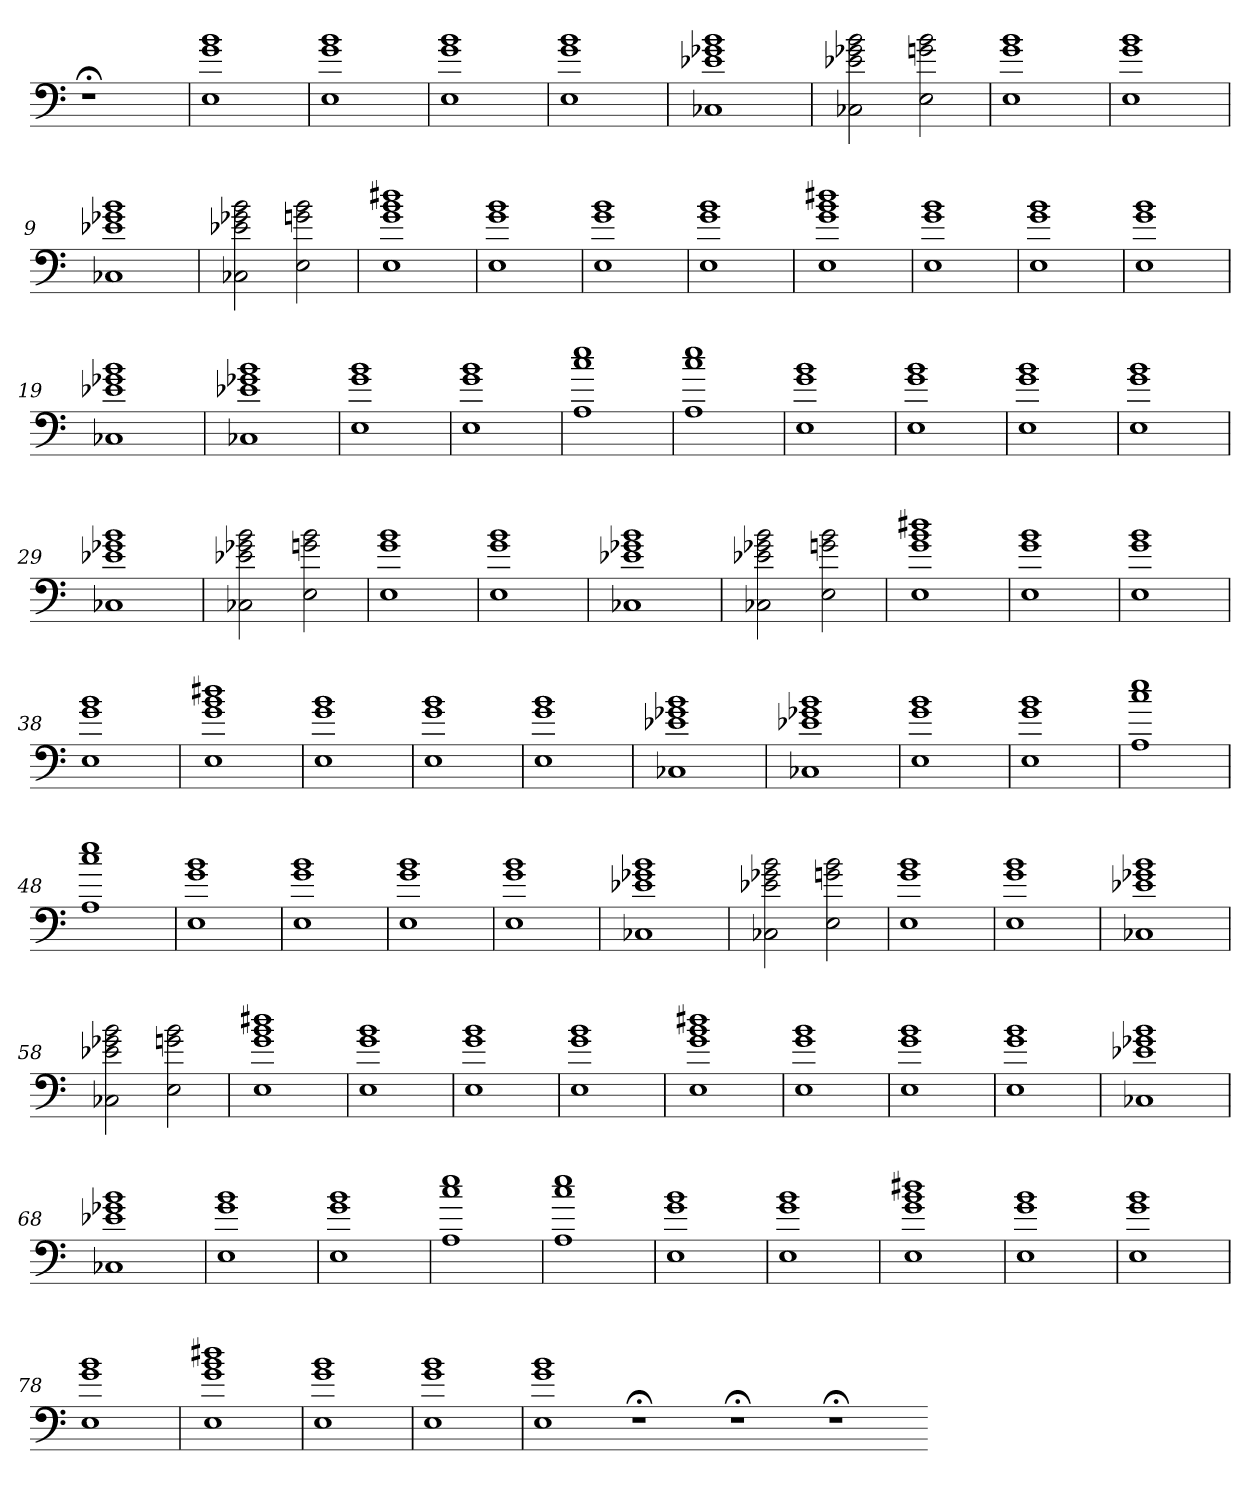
**kern
*part1
*staff1
=
1r;<
=1
1E 1g 1b
=2
1E 1g 1b
=3
1E 1g 1b
=4
1E 1g 1b
=5
1C-X 1e-X 1g-X 1b
=6
2C-X 2e-X 2g-X 2b
2E 2gn 2b
=7
1E 1g 1b
=8
1E 1g 1b
=9
1C-X 1e-X 1g-X 1b
=10
2C-X 2e-X 2g-X 2b
2E 2gn 2b
=11
1E 1g 1b 1dd#X
=12
1E 1g 1b
=13
1E 1g 1b
=14
1E 1g 1b
=15
1E 1g 1b 1dd#X
=16
1E 1g 1b
=17
1E 1g 1b
=18
1E 1g 1b
=19
1C-X 1e-X 1g-X 1b
=20
1C-X 1e-X 1g-X 1b
=21
1E 1g 1b
=22
1E 1g 1b
=23
1A 1cc 1ee
=24
1A 1cc 1ee
=25
1E 1g 1b
=26
1E 1g 1b
=27
1E 1g 1b
=28
1E 1g 1b
=29
1C-X 1e-X 1g-X 1b
=30
2C-X 2e-X 2g-X 2b
2E 2gn 2b
=31
1E 1g 1b
=32
1E 1g 1b
=33
1C-X 1e-X 1g-X 1b
=34
2C-X 2e-X 2g-X 2b
2E 2gn 2b
=35
1E 1g 1b 1dd#X
=36
1E 1g 1b
=37
1E 1g 1b
=38
1E 1g 1b
=39
1E 1g 1b 1dd#X
=40
1E 1g 1b
=41
1E 1g 1b
=42
1E 1g 1b
=43
1C-X 1e-X 1g-X 1b
=44
1C-X 1e-X 1g-X 1b
=45
1E 1g 1b
=46
1E 1g 1b
=47
1A 1cc 1ee
=48
1A 1cc 1ee
=49
1E 1g 1b
=50
1E 1g 1b
=51
1E 1g 1b
=52
1E 1g 1b
=53
1C-X 1e-X 1g-X 1b
=54
2C-X 2e-X 2g-X 2b
2E 2gn 2b
=55
1E 1g 1b
=56
1E 1g 1b
=57
1C-X 1e-X 1g-X 1b
=58
2C-X 2e-X 2g-X 2b
2E 2gn 2b
=59
1E 1g 1b 1dd#X
=60
1E 1g 1b
=61
1E 1g 1b
=62
1E 1g 1b
=63
1E 1g 1b 1dd#X
=64
1E 1g 1b
=65
1E 1g 1b
=66
1E 1g 1b
=67
1C-X 1e-X 1g-X 1b
=68
1C-X 1e-X 1g-X 1b
=69
1E 1g 1b
=70
1E 1g 1b
=71
1A 1cc 1ee
=72
1A 1cc 1ee
=73
1E 1g 1b
=74
1E 1g 1b
=75
1E 1g 1b 1dd#X
=76
1E 1g 1b
=77
1E 1g 1b
=78
1E 1g 1b
=79
1E 1g 1b 1dd#X
=80
1E 1g 1b
=81
1E 1g 1b
=82
1E 1g 1b
1r;<
1r;<
1r;<
=-
*-
